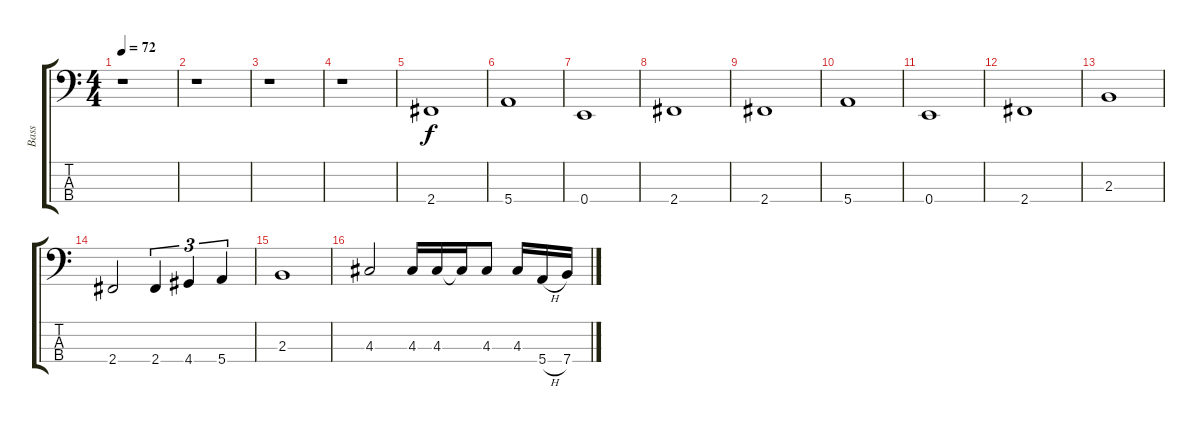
\track ("Bass" "Bass") {instrument electricbassfinger}
\staff {score tabs}
\tuning (G2 D2 A1 E1) {hide}
\ts (4 4)
\tempo 72
\clef f4
\ks c
r.1{dy f instrument electricbassfinger} |
r.1 |
r.1 |
r.1 |
2.4.1 |
5.4.1 |
0.4.1 |
2.4.1 |
2.4.1 |
5.4.1 |
0.4.1 |
2.4.1 |
2.3.1 |
2.4.2 2.4.4{tu (3 2)} 4.4.4{tu (3 2)} 5.4.4{tu (3 2)} |
2.3.1 |
4.3.2 4.3.16 4.3.16 4.3{t}.16 4.3.8 4.3.16 5.4{h}.16 7.4.16
